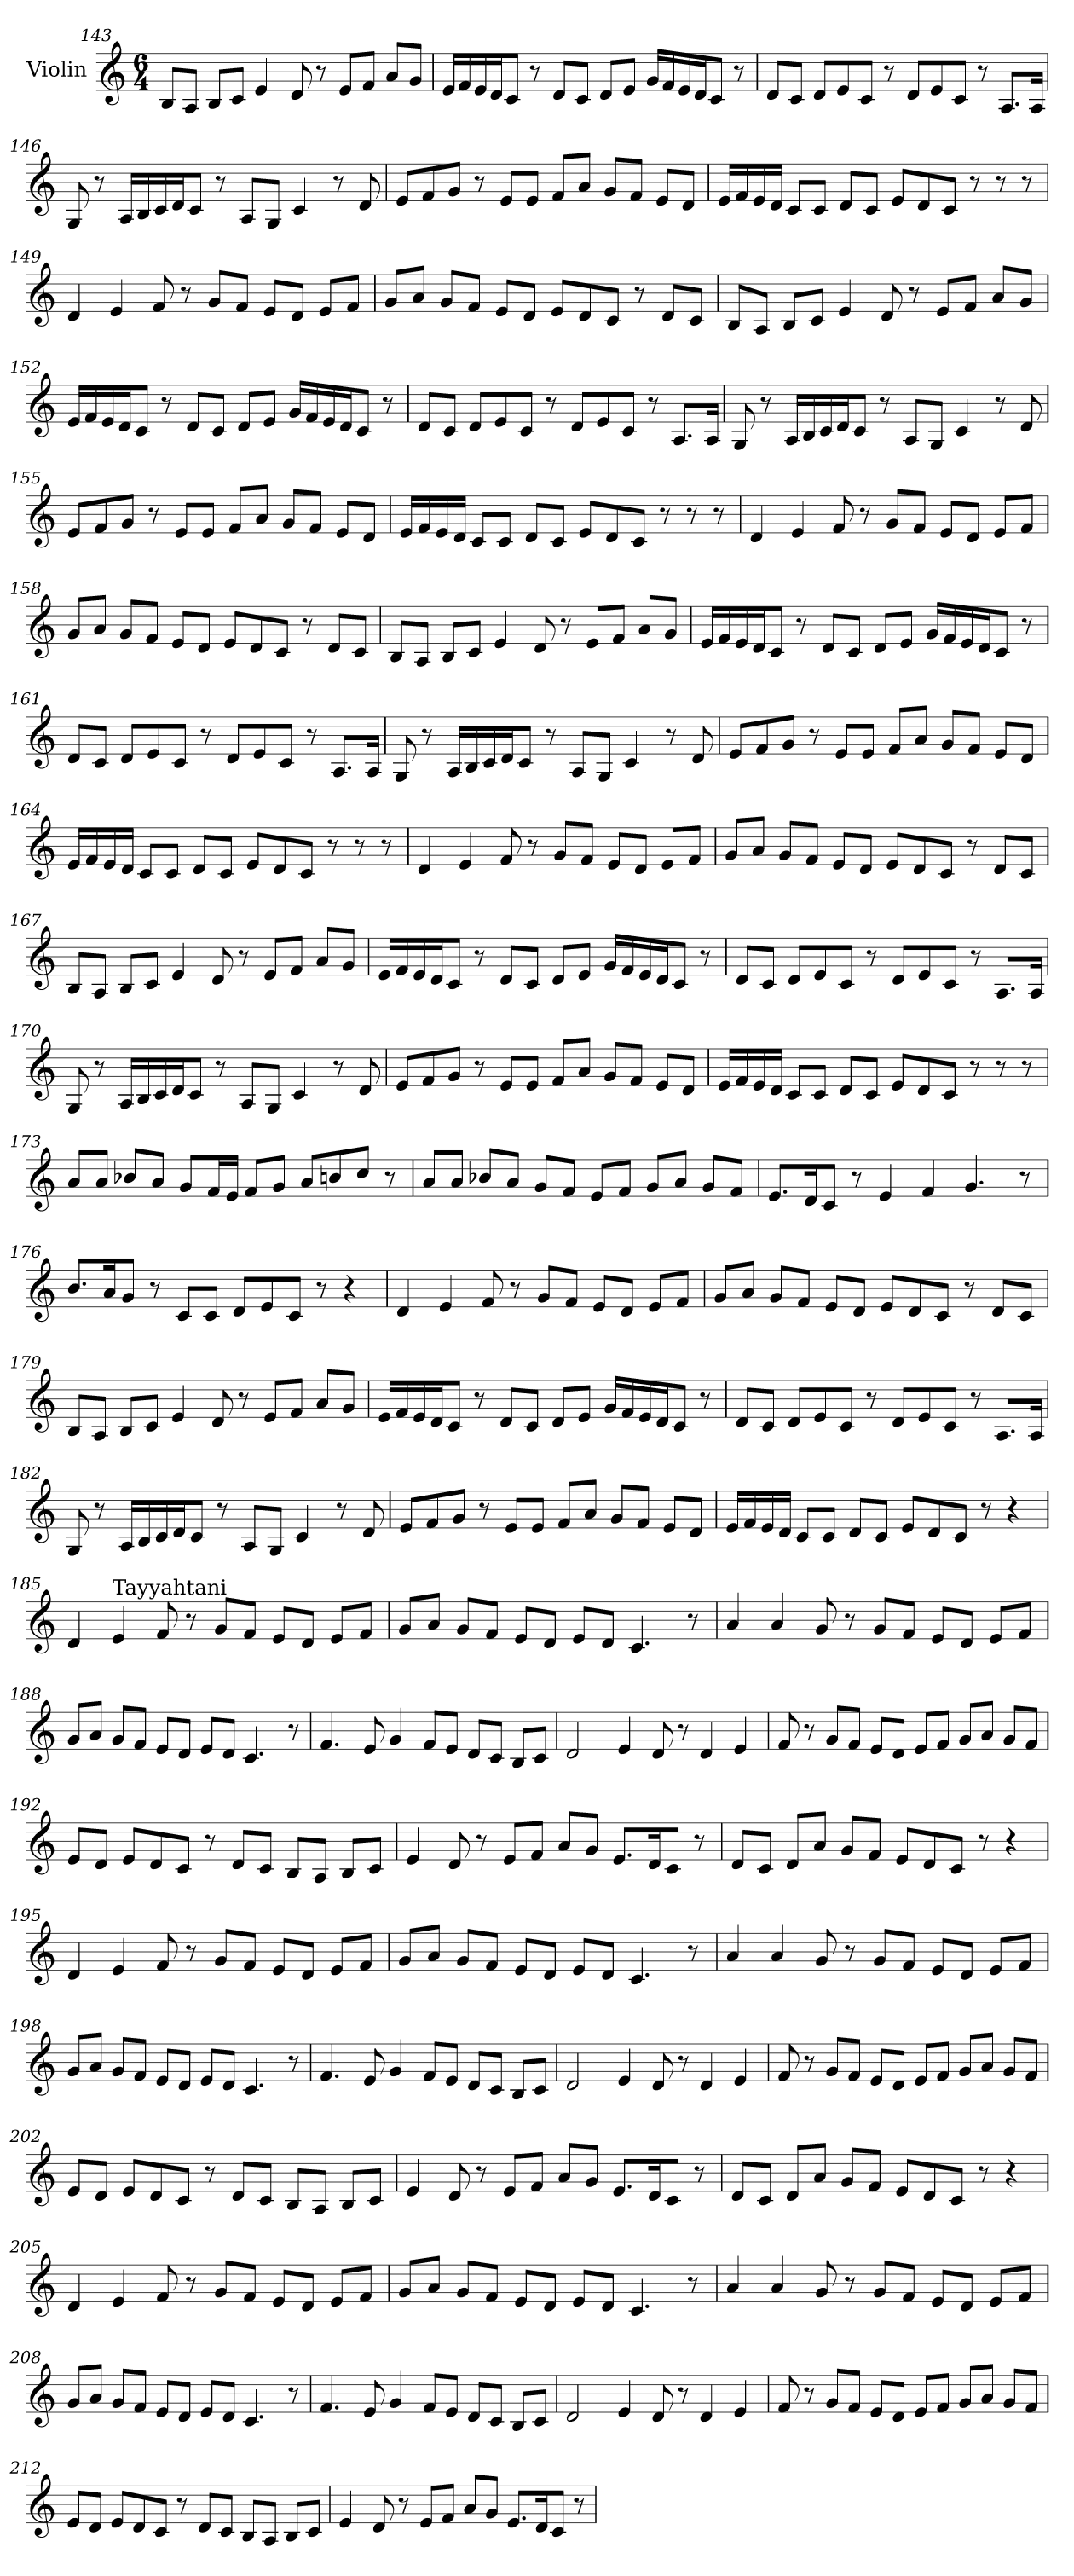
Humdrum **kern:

**kern
*part1
*staff1
*I"Violin
!!LO:LB:g=z
*clefG2
*k[]
*M6/4
=143
8B/L
8A/J
8B/L
8c/J
4e/
8d/
8r
8e/L
8f/J
8a/L
8g/J
=144
16e/LL
16f/
16e/
16d/J
8c/J
8r
8d/L
8c/J
8d/L
8e/J
16g/LL
16f/
16e/
16d/J
8c/J
8r
!!LO:LB:g=z
=145
8d/L
8c/J
8d/L
8e/
8c/J
8r
8d/L
8e/
8c/J
8r
8.A/L
16A/Jk
!!LO:PB:g=z
=146
8G/
8r
16A/LL
16B/
16c/
16d/J
8c/J
8r
8A/L
8G/J
4c/
8r
8d/
=147
8e/L
8f/
8g/J
8r
8e/L
8e/J
8f/L
8a/J
8g/L
8f/J
8e/L
8d/J
!!LO:LB:g=z
=148
16e/LL
16f/
16e/
16d/JJ
8c/L
8c/J
8d/L
8c/J
8e/L
8d/
8c/J
8r
8r
8r
!!LO:LB:g=z
=149
4d/
4e/
8f/
8r
8g/L
8f/J
8e/L
8d/J
8e/L
8f/J
=150
8g/L
8a/J
8g/L
8f/J
8e/L
8d/J
8e/L
8d/
8c/J
8r
8d/L
8c/J
=151
8B/L
8A/J
8B/L
8c/J
4e/
8d/
8r
8e/L
8f/J
8a/L
8g/J
!!LO:PB:g=z
=152
16e/LL
16f/
16e/
16d/J
8c/J
8r
8d/L
8c/J
8d/L
8e/J
16g/LL
16f/
16e/
16d/J
8c/J
8r
=153
8d/L
8c/J
8d/L
8e/
8c/J
8r
8d/L
8e/
8c/J
8r
8.A/L
16A/Jk
!!LO:LB:g=z
=154
8G/
8r
16A/LL
16B/
16c/
16d/J
8c/J
8r
8A/L
8G/J
4c/
8r
8d/
=155
8e/L
8f/
8g/J
8r
8e/L
8e/J
8f/L
8a/J
8g/L
8f/J
8e/L
8d/J
!!LO:LB:g=z
=156
16e/LL
16f/
16e/
16d/JJ
8c/L
8c/J
8d/L
8c/J
8e/L
8d/
8c/J
8r
8r
8r
!!LO:LB:g=z
=157
4d/
4e/
8f/
8r
8g/L
8f/J
8e/L
8d/J
8e/L
8f/J
=158
8g/L
8a/J
8g/L
8f/J
8e/L
8d/J
8e/L
8d/
8c/J
8r
8d/L
8c/J
=159
8B/L
8A/J
8B/L
8c/J
4e/
8d/
8r
8e/L
8f/J
8a/L
8g/J
!!LO:LB:g=z
=160
16e/LL
16f/
16e/
16d/J
8c/J
8r
8d/L
8c/J
8d/L
8e/J
16g/LL
16f/
16e/
16d/J
8c/J
8r
=161
8d/L
8c/J
8d/L
8e/
8c/J
8r
8d/L
8e/
8c/J
8r
8.A/L
16A/Jk
!!LO:LB:g=z
=162
8G/
8r
16A/LL
16B/
16c/
16d/J
8c/J
8r
8A/L
8G/J
4c/
8r
8d/
=163
8e/L
8f/
8g/J
8r
8e/L
8e/J
8f/L
8a/J
8g/L
8f/J
8e/L
8d/J
!!LO:LB:g=z
=164
16e/LL
16f/
16e/
16d/JJ
8c/L
8c/J
8d/L
8c/J
8e/L
8d/
8c/J
8r
8r
8r
!!LO:LB:g=z
=165
4d/
4e/
8f/
8r
8g/L
8f/J
8e/L
8d/J
8e/L
8f/J
=166
8g/L
8a/J
8g/L
8f/J
8e/L
8d/J
8e/L
8d/
8c/J
8r
8d/L
8c/J
=167
8B/L
8A/J
8B/L
8c/J
4e/
8d/
8r
8e/L
8f/J
8a/L
8g/J
!!LO:PB:g=z
=168
16e/LL
16f/
16e/
16d/J
8c/J
8r
8d/L
8c/J
8d/L
8e/J
16g/LL
16f/
16e/
16d/J
8c/J
8r
=169
8d/L
8c/J
8d/L
8e/
8c/J
8r
8d/L
8e/
8c/J
8r
8.A/L
16A/Jk
!!LO:LB:g=z
=170
8G/
8r
16A/LL
16B/
16c/
16d/J
8c/J
8r
8A/L
8G/J
4c/
8r
8d/
=171
8e/L
8f/
8g/J
8r
8e/L
8e/J
8f/L
8a/J
8g/L
8f/J
8e/L
8d/J
!!LO:LB:g=z
=172
16e/LL
16f/
16e/
16d/JJ
8c/L
8c/J
8d/L
8c/J
8e/L
8d/
8c/J
8r
8r
8r
!!LO:PB:g=z
=173
8a/L
8a/J
8b-X/L
8a/J
8g/L
16f/L
16e/JJ
8f/L
8g/J
8a/L
8bn/
8cc/J
8r
=174
8a/L
8a/J
8b-X/L
8a/J
8g/L
8f/J
8e/L
8f/J
8g/L
8a/J
8g/L
8f/J
=175
8.e/L
16d/K
8c/J
8r
4e/
4f/
4.g/
8r
!!LO:LB:g=z
=176
8.b/L
16a/K
8g/J
8r
8c/L
8c/J
8d/L
8e/
8c/J
8r
4r
=177
4d/
4e/
8f/
8r
8g/L
8f/J
8e/L
8d/J
8e/L
8f/J
=178
8g/L
8a/J
8g/L
8f/J
8e/L
8d/J
8e/L
8d/
8c/J
8r
8d/L
8c/J
!!LO:LB:g=z
=179
8B/L
8A/J
8B/L
8c/J
4e/
8d/
8r
8e/L
8f/J
8a/L
8g/J
=180
16e/LL
16f/
16e/
16d/J
8c/J
8r
8d/L
8c/J
8d/L
8e/J
16g/LL
16f/
16e/
16d/J
8c/J
8r
!!LO:LB:g=z
=181
8d/L
8c/J
8d/L
8e/
8c/J
8r
8d/L
8e/
8c/J
8r
8.A/L
16A/Jk
!!LO:LB:g=z
=182
8G/
8r
16A/LL
16B/
16c/
16d/J
8c/J
8r
8A/L
8G/J
4c/
8r
8d/
=183
8e/L
8f/
8g/J
8r
8e/L
8e/J
8f/L
8a/J
8g/L
8f/J
8e/L
8d/J
!!LO:LB:g=z
=184
16e/LL
16f/
16e/
16d/JJ
8c/L
8c/J
8d/L
8c/J
8e/L
8d/
8c/J
8r
4r
!!LO:LB:g=z
=185
4d/
!LO:TX:a:t=Tayyahtani
4e/
8f/
8r
8g/L
8f/J
8e/L
8d/J
8e/L
8f/J
=186
8g/L
8a/J
8g/L
8f/J
8e/L
8d/J
8e/L
8d/J
4.c/
8r
=187
4a/
4a/
8g/
8r
8g/L
8f/J
8e/L
8d/J
8e/L
8f/J
!!LO:LB:g=z
=188
8g/L
8a/J
8g/L
8f/J
8e/L
8d/J
8e/L
8d/J
4.c/
8r
=189
4.f/
8e/
4g/
8f/L
8e/J
8d/L
8c/J
8B/L
8c/J
=190
2d/
4e/
8d/
8r
4d/
4e/
!!LO:PB:g=z
=191
8f/
8r
8g/L
8f/J
8e/L
8d/J
8e/L
8f/J
8g/L
8a/J
8g/L
8f/J
=192
8e/L
8d/J
8e/L
8d/
8c/J
8r
8d/L
8c/J
8B/L
8A/J
8B/L
8c/J
=193
4e/
8d/
8r
8e/L
8f/J
8a/L
8g/J
8.e/L
16d/K
8c/J
8r
!!LO:LB:g=z
=194
8d/L
8c/J
8d/L
8a/J
8g/L
8f/J
8e/L
8d/
8c/J
8r
4r
=195
4d/
4e/
8f/
8r
8g/L
8f/J
8e/L
8d/J
8e/L
8f/J
=196
8g/L
8a/J
8g/L
8f/J
8e/L
8d/J
8e/L
8d/J
4.c/
8r
!!LO:PB:g=z
=197
4a/
4a/
8g/
8r
8g/L
8f/J
8e/L
8d/J
8e/L
8f/J
=198
8g/L
8a/J
8g/L
8f/J
8e/L
8d/J
8e/L
8d/J
4.c/
8r
=199
4.f/
8e/
4g/
8f/L
8e/J
8d/L
8c/J
8B/L
8c/J
!!LO:LB:g=z
=200
2d/
4e/
8d/
8r
4d/
4e/
=201
8f/
8r
8g/L
8f/J
8e/L
8d/J
8e/L
8f/J
8g/L
8a/J
8g/L
8f/J
=202
8e/L
8d/J
8e/L
8d/
8c/J
8r
8d/L
8c/J
8B/L
8A/J
8B/L
8c/J
!!LO:LB:g=z
=203
4e/
8d/
8r
8e/L
8f/J
8a/L
8g/J
8.e/L
16d/K
8c/J
8r
=204
8d/L
8c/J
8d/L
8a/J
8g/L
8f/J
8e/L
8d/
8c/J
8r
4r
=205
4d/
4e/
8f/
8r
8g/L
8f/J
8e/L
8d/J
8e/L
8f/J
!!LO:LB:g=z
=206
8g/L
8a/J
8g/L
8f/J
8e/L
8d/J
8e/L
8d/J
4.c/
8r
=207
4a/
4a/
8g/
8r
8g/L
8f/J
8e/L
8d/J
8e/L
8f/J
=208
8g/L
8a/J
8g/L
8f/J
8e/L
8d/J
8e/L
8d/J
4.c/
8r
!!LO:LB:g=z
=209
4.f/
8e/
4g/
8f/L
8e/J
8d/L
8c/J
8B/L
8c/J
=210
2d/
4e/
8d/
8r
4d/
4e/
=211
8f/
8r
8g/L
8f/J
8e/L
8d/J
8e/L
8f/J
8g/L
8a/J
8g/L
8f/J
!!LO:LB:g=z
=212
8e/L
8d/J
8e/L
8d/
8c/J
8r
8d/L
8c/J
8B/L
8A/J
8B/L
8c/J
=213
4e/
8d/
8r
8e/L
8f/J
8a/L
8g/J
8.e/L
16d/K
8c/J
8r
=
*-
